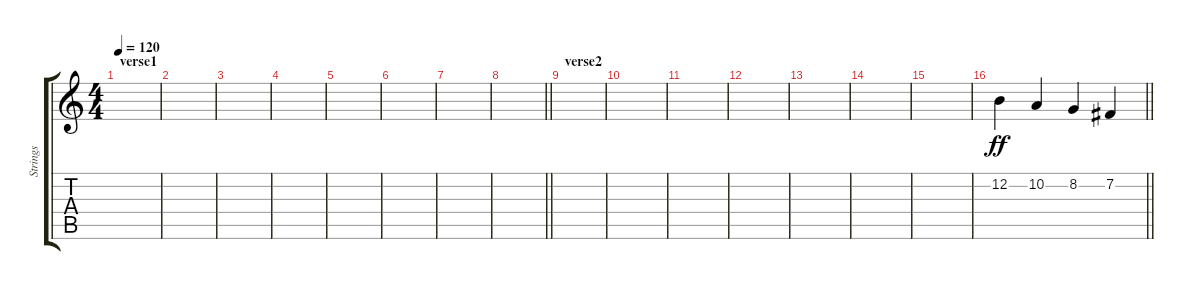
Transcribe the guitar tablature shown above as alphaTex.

\track ("Strings" "Strings") {instrument tremolostrings}
\staff {score tabs}
\tuning (E4 B3 G3 D3 A2 E2) {hide}
\ts (4 4)
\section ("" "verse1")
\tempo 120
\clef g2
\ks c
|
|
|
|
|
|
|
\barLineRight lightlight
|
\section ("" "verse2")
|
|
|
|
|
|
|
\barLineRight lightlight
12.2.4{dy ff} 10.2.4 8.2.4 7.2.4
